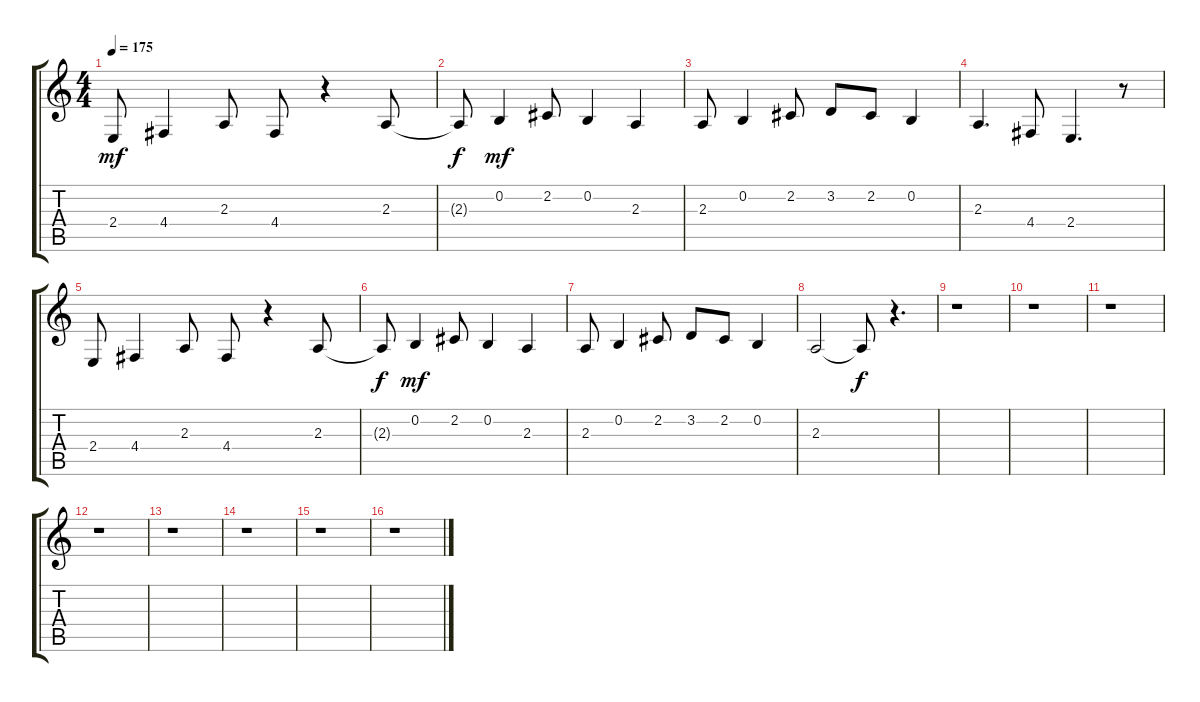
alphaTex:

\track "" {instrument trumpet}
\staff {score tabs}
\tuning (E4 B3 G3 D3 A2 E2) {hide}
\ts (4 4)
\tempo 175
\clef g2
\ks c
2.4.8{dy mf} 4.4.4 2.3.8 4.4.8 r.4 2.3.8 |
2.3{t}.8{dy f} 0.2.4{dy mf} 2.2.8 0.2.4 2.3.4 |
2.3.8 0.2.4 2.2.8 3.2.8 2.2.8 0.2.4 |
2.3.4{d} 4.4.8 2.4.4{d} r.8 |
2.4.8 4.4.4 2.3.8 4.4.8 r.4 2.3.8 |
2.3{t}.8{dy f} 0.2.4{dy mf} 2.2.8 0.2.4 2.3.4 |
2.3.8 0.2.4 2.2.8 3.2.8 2.2.8 0.2.4 |
2.3.2 2.3{t}.8{dy f} r.4{d} |
r.1 |
r.1 |
r.1 |
r.1 |
r.1 |
r.1 |
r.1 |
r.1
